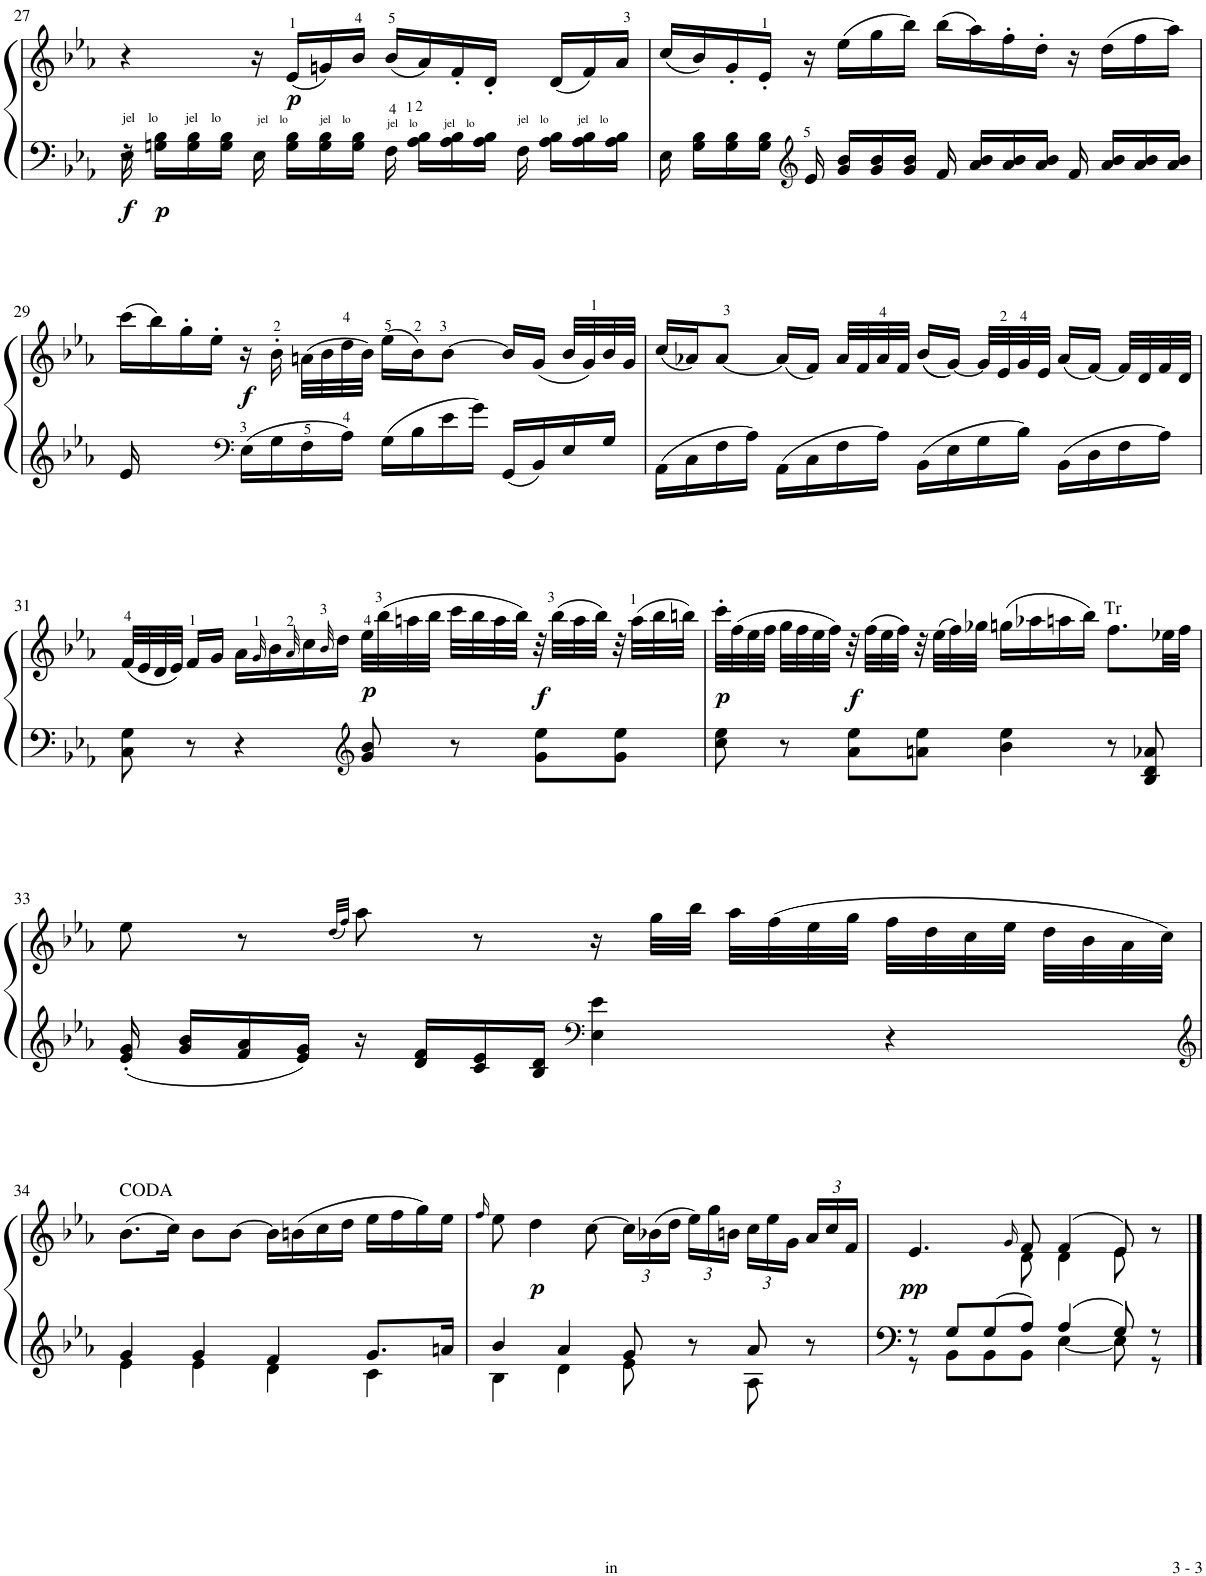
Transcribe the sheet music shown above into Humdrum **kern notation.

**kern	**kern	**dynam
*part1	*part1	*part1
*staff2	*staff1	*staff1/2
*I"Piano	*	*
*I'Pno.	*	*
!!LO:PB:g=z
*clefF4	*clefG2	*
*k[b-e-a-]	*k[b-e-a-]	*
*M4/4	*M4/4	*
*met(c)	*met(c)	*
=27	=27	=27
*^	*	*
!LO:TX:a:t=jel    lo        jel    lo	!	!	!
!	!	!	!LO:DY:b=2
16r	16E-\	4r	f
!	!	!	!LO:DY:b=2
16Gn\ 16B-\LL	8.ryy	.	p
16G\ 16B-\	.	.	.
16G\ 16B-\JJ	.	.	.
!LO:TX:a:t=jel    lo           jel    lo	!	!	!
16ryy	16E-\	16r	.
!	!	!	!LO:DY:b
16G\ 16B-\LL	8.ryy	(16e-/LL	p
16G\ 16B-\	.	16gn/)	.
16G\ 16B-\JJ	.	16b-/JJ	.
!LO:TX:a:t=jel    lo         jel    lo	!	!	!
16ryy	16F\	(16b-/LL	.
16A-\ 16B-\LL	8.ryy	16a-/)	.
16A-\ 16B-\	.	16f'/	.
16A-\ 16B-\JJ	.	16d'/JJ	.
!LO:TX:a:t=jel    lo          jel    lo	!	!	!
16ryy	16F\	16ryy	.
16A-\ 16B-\LL	8.ryy	(16d/LL	.
16A-\ 16B-\	.	16f/)	.
16A-\ 16B-\JJ	.	16a-/JJ	.
=28	=28	=28	=28
16ryy	16E-\	(16cc/LL	.
16G\ 16B-\LL	8.ryy	16b-/)	.
16G\ 16B-\	.	16g'/	.
16G\ 16B-\JJ	.	16e-'/JJ	.
*clefG2	*	*	*
16ryy	16e-/	16r	.
16g/ 16b-/LL	8.ryy	(16ee-\LL	.
16g/ 16b-/	.	16gg\	.
16g/ 16b-/JJ	.	16bb-\JJ)	.
16ryy	16f/	(16bb-\LL	.
16a-/ 16b-/LL	8.ryy	16aa-\)	.
16a-/ 16b-/	.	16ff'\	.
16a-/ 16b-/JJ	.	16dd'\JJ	.
16ryy	16f/	16r	.
16a-/ 16b-/LL	8.ryy	(16dd\LL	.
16a-/ 16b-/	.	16ff\	.
16a-/ 16b-/JJ	.	16aa-\JJ)	.
!!LO:LB:g=z
=29	=29	=29	=29
4ryy	16e-/	(16ccc\LL	.
.	2...ryy	16bb-\)	.
.	.	16gg'\	.
.	.	16ee-'\JJ	.
*clefF4	*	*	*
!	!	!	!LO:DY:b
16E-\LL	.	16r	f
16G\	.	16b-'\	.
16F\	.	(>32an\LLL	.
.	.	32b-\	.
16A-\JJ	.	32dd\	.
.	.	32b-\JJJ)	.
16G\LL	.	(16ee-\LL	.
16B-\	.	16b-\J)	.
16e-\	.	[8b-\J	.
16g\JJ	.	.	.
16GG/LL	.	16b-/LL]	.
16BB-/	.	(16g/JJ	.
16E-/	.	32b-/LLL	.
.	.	32g/)	.
16G/JJ	.	32b-/	.
.	.	32g/JJJ	.
*v	*v	*	*
=30	=30	=30
16AA-\LL	(16cc/LL	.
16C\	16a-X/J)	.
16F\	[8a-/J	.
16A-\JJ	.	.
16AA-\LL	(16a-/LL]	.
16C\	16f/JJ)	.
16F\	32a-/LLL	.
.	32f/	.
16A-\JJ	32a-/	.
.	32f/JJJ	.
16BB-\LL	((16b-/LL	.
16E-\	[16g/JJ))	.
16G\	32g/LLL]	.
.	32e-/	.
16B-\JJ	32g/	.
.	32e-/JJJ	.
16BB-\LL	(16a-/LL	.
16D\	[16f/JJ)	.
16F\	32f/LLL]	.
.	32d/	.
16A-\JJ	32f/	.
.	32d/JJJ	.
!!LO:LB:g=z
=31	=31	=31
8C\ 8G\	(32f/LLL	.
.	32e-/	.
.	32d/	.
.	32e-/JJJ)	.
8r	16f/LL	.
.	16g/JJ	.
4r	16a-\LL	.
.	32qg/	.
.	16b-\	.
.	32qa-/	.
.	16cc\	.
.	32qb-/	.
.	16dd\JJ	.
*clefG2	*	*
!	!	!LO:DY:b
8g/ 8b-/	32ee-\LLL	p
.	(32bb-\	.
.	32aan\	.
.	32bb-\JJJ	.
8r	32ccc\LLL	.
.	32bb-\	.
.	32aa\	.
.	32bb-\JJJ)	.
!	!	!LO:DY:b
8g\ 8ee-\L	32r	f
.	(32bb-\LLL	.
.	32aa\	.
.	32bb-\JJJ)	.
8g\ 8ee-\J	32r	.
.	(32aa\LLL	.
.	32bb-\	.
.	32bbn\JJJ)	.
=32	=32	=32
!	!	!LO:DY:b
8cc\ 8ee-\	32ccc'\LLL	p
.	(32ff\	.
.	32ee-\	.
.	32ff\JJJ	.
8r	32gg\LLL	.
.	32ff\	.
.	32ee-\	.
.	32ff\JJJ)	.
!	!	!LO:DY:b
8a-\ 8ee-\L	32r	f
.	(32ff\LLL	.
.	32ee-\	.
.	32ff\JJJ)	.
8an\ 8ee-\J	32r	.
.	(32ee-\LLL	.
.	32ff\)	.
.	32gg-X\JJJ	.
4b-\ 4ee-\	(16ggn\LL	.
.	16aa-X\	.
.	16aan\	.
.	16bb-\JJ)	.
!	!LO:TX:a:t=Tr	!
8r	8.ff\L	.
8B-/ 8d/ 8a-X/	.	.
.	32ee-X\LL	.
.	32ff\JJJ	.
!!LO:LB:g=z
=33	=33	=33
16e-/' 16g/'	8ee-\	.
16g/ 16b-/LL	.	.
16f/ 16a-/	8r	.
16e-/ 16g/JJ	.	.
.	(32qdd/LLL	.
.	32qff/JJJ)	.
16r	8aa-\	.
16d/ 16f/LL	.	.
16c/ 16e-/	8r	.
16B-/ 16d/JJ	.	.
*clefF4	*	*
4E-\ 4e-\	16r	.
.	32gg\LLL	.
.	32bb-\JJJ	.
.	32aa-\LLL	.
.	(32ff\	.
.	32ee-\	.
.	32gg\JJJ	.
4r	32ff\LLL	.
.	32dd\	.
.	32cc\	.
.	32ee-\JJJ	.
.	32dd\LLL	.
.	32b-\	.
.	32a-\	.
.	32cc\JJJ)	.
!!LO:LB:g=z
=34	=34	=34
*clefG2	*	*
*^	*	*
4g/	4e-\	(8.b-\L	.
.	.	16cc\Jk)	.
4g/	4e-\	8b-\L	.
.	.	[8b-\J	.
4f/	4d\	16b-\LL]	.
.	.	(16bn\	.
.	.	16cc\	.
.	.	16dd\JJ	.
8.g/L	4c\	16ee-\LL	.
.	.	16ff\	.
.	.	16gg\)	.
16an/Jk	.	16ee-\JJ	.
=35	=35	=35	=35
.	.	16qff/	.
4b-/	4B-\	8ee-\	.
!	!	!	!LO:DY:b
.	.	4dd\	p
4a-/	4d\	.	.
.	.	[8cc\	.
*	*	*Xbrackettup	*
8g/	8e-\	24cc\LL]	.
.	.	(24b-X\	.
.	.	24dd\JJ	.
8r	8ryy	24ee-\LL)	.
.	.	24gg\	.
.	.	24bn\JJ	.
8a-/	8A-\	24cc\LL	.
.	.	24ee-\	.
.	.	24g\JJ	.
8r	8ryy	24a-/LL	.
.	.	24cc/	.
.	.	24f/JJ	.
=36	=36	=36	=36
*	*	*^	*
!	!	!	!	!LO:DY:b
8r	8r	4.e-/	4.ryy	pp
8G/L	8BB-\L	.	.	.
8G/	8BB-\	.	.	.
.	.	.	16qg/	.
8A-/J	8BB-\J	8f/	8d\	.
4A-/	[4E-\	(4f/	4d\	.
8G/	8E-\]	8e-/)	8e-\	.
8r	8r	8r	8ryy	.
*v	*v	*	*	*
*	*v	*v	*
==	==	==
*-	*-	*-
